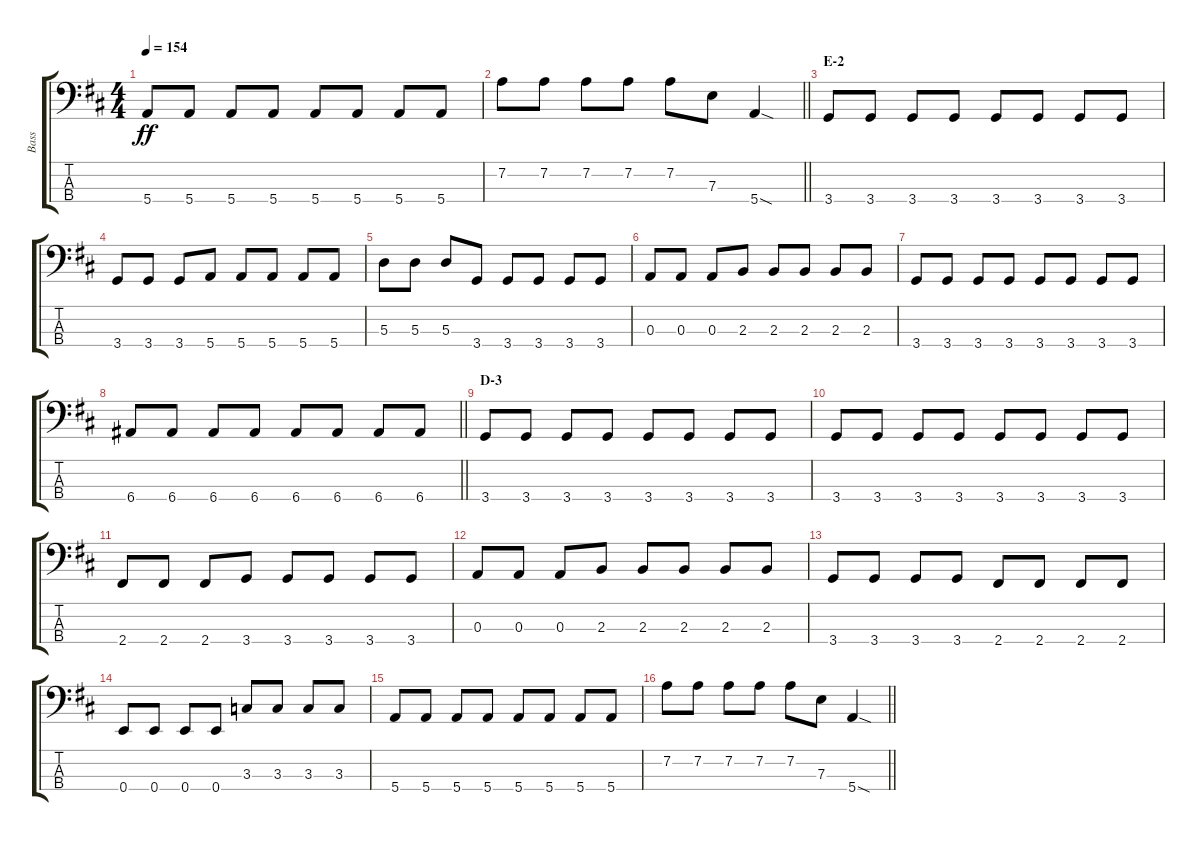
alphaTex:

\track ("Bass" "Bass") {instrument electricbasspick}
\staff {score tabs}
\tuning (G2 D2 A1 E1) {hide}
\ts (4 4)
\tempo 154
\clef f4
\ks d
5.4.8{dy ff} 5.4.8 5.4.8 5.4.8 5.4.8 5.4.8 5.4.8 5.4.8 |
\barLineRight lightlight
7.2.8 7.2.8 7.2.8 7.2.8 7.2.8 7.3.8 5.4{sod}.4 |
\section ("" "E-2")
3.4.8 3.4.8 3.4.8 3.4.8 3.4.8 3.4.8 3.4.8 3.4.8 |
3.4.8 3.4.8 3.4.8 5.4.8 5.4.8 5.4.8 5.4.8 5.4.8 |
5.3.8 5.3.8 5.3.8 3.4.8 3.4.8 3.4.8 3.4.8 3.4.8 |
0.3.8 0.3.8 0.3.8 2.3.8 2.3.8 2.3.8 2.3.8 2.3.8 |
3.4.8 3.4.8 3.4.8 3.4.8 3.4.8 3.4.8 3.4.8 3.4.8 |
\barLineRight lightlight
6.4.8 6.4.8 6.4.8 6.4.8 6.4.8 6.4.8 6.4.8 6.4.8 |
\section ("" "D-3")
3.4.8 3.4.8 3.4.8 3.4.8 3.4.8 3.4.8 3.4.8 3.4.8 |
3.4.8 3.4.8 3.4.8 3.4.8 3.4.8 3.4.8 3.4.8 3.4.8 |
2.4.8 2.4.8 2.4.8 3.4.8 3.4.8 3.4.8 3.4.8 3.4.8 |
0.3.8 0.3.8 0.3.8 2.3.8 2.3.8 2.3.8 2.3.8 2.3.8 |
3.4.8 3.4.8 3.4.8 3.4.8 2.4.8 2.4.8 2.4.8 2.4.8 |
0.4.8 0.4.8 0.4.8 0.4.8 3.3.8 3.3.8 3.3.8 3.3.8 |
5.4.8 5.4.8 5.4.8 5.4.8 5.4.8 5.4.8 5.4.8 5.4.8 |
\barLineRight lightlight
7.2.8 7.2.8 7.2.8 7.2.8 7.2.8 7.3.8 5.4{sod}.4
